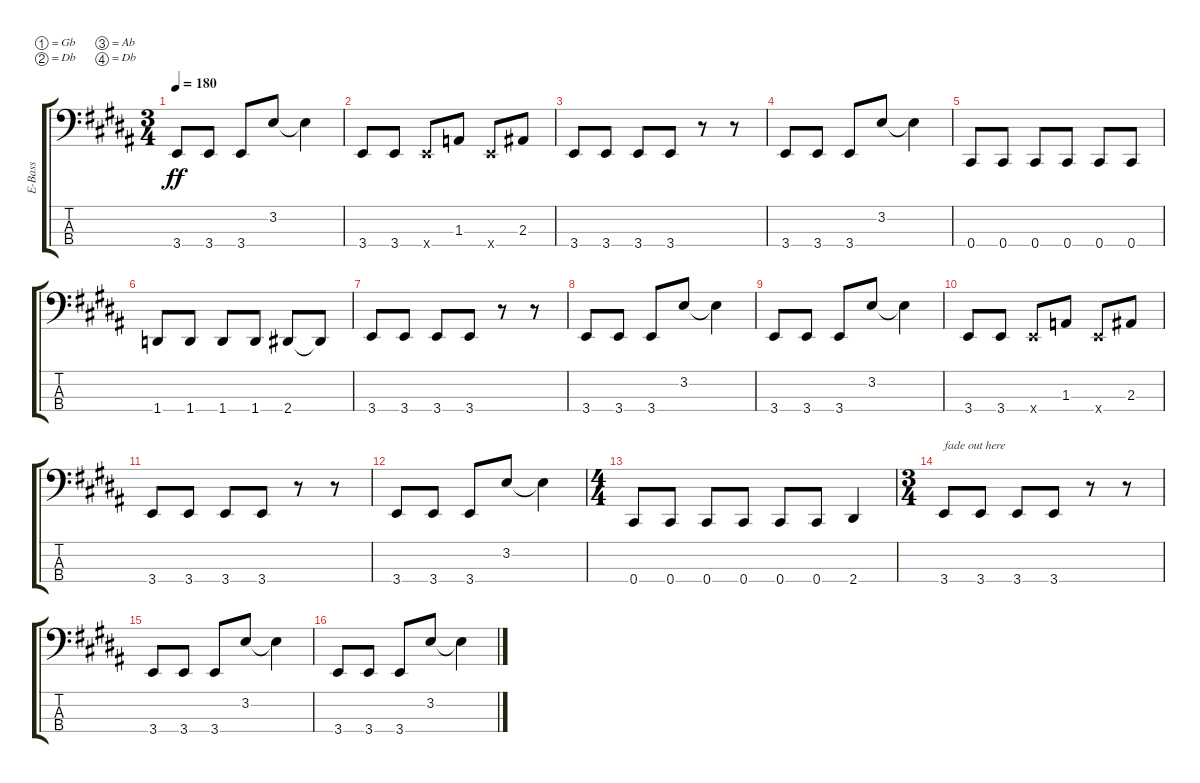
\bracketExtendMode groupsimilarinstruments
\otherSystemsTrackNameOrientation horizontal
\track ("Electric Bass" "E-Bass") {instrument electricbassfinger}
\staff {score tabs}
\tuning (Gb2 Db2 Ab1 Db1)
\ts (3 4)
\tempo 180
\clef f4
\ks b
3.4{acc forcenatural}.8{dy ff beam Up} 3.4{acc forcenatural}.8{beam Up} 3.4{acc forcenatural}.8{beam Up} 3.2{acc forcenatural}.8{beam Up} 3.2{t acc forcenatural}.4{beam Down} |
3.4{acc forcenatural}.8{beam Up} 3.4{acc forcenatural}.8{beam Up} 3.4{x acc forcenatural}.8{beam Up} 1.3{acc b}.8{beam Up} 3.4{x acc forcenatural}.8{beam Up} 2.3{acc forcenatural}.8{beam Up} |
3.4{acc forcenatural}.8{beam Up} 3.4{acc forcenatural}.8{beam Up} 3.4{acc forcenatural}.8{beam Up} 3.4{acc forcenatural}.8{beam Up} r.8{beam Up} r.8{beam Up} |
3.4{acc forcenatural}.8{beam Up} 3.4{acc forcenatural}.8{beam Up} 3.4{acc forcenatural}.8{beam Up} 3.2{acc forcenatural}.8{beam Up} 3.2{t acc forcenatural}.4{beam Down} |
0.4{acc forcenatural}.8{beam Up} 0.4{acc forcenatural}.8{beam Up} 0.4{acc forcenatural}.8{beam Up} 0.4{acc forcenatural}.8{beam Up} 0.4{acc forcenatural}.8{beam Up} 0.4{acc forcenatural}.8{beam Up} |
1.4{acc b}.8{beam Up} 1.4{acc b}.8{beam Up} 1.4{acc b}.8{beam Up} 1.4{acc b}.8{beam Up} 2.4{acc forcenatural}.8{beam Up} 2.4{t acc forcenatural}.8{beam Up} |
3.4{acc forcenatural}.8{beam Up} 3.4{acc forcenatural}.8{beam Up} 3.4{acc forcenatural}.8{beam Up} 3.4{acc forcenatural}.8{beam Up} r.8{beam Up} r.8{beam Up} |
3.4{acc forcenatural}.8{beam Up} 3.4{acc forcenatural}.8{beam Up} 3.4{acc forcenatural}.8{beam Up} 3.2{acc forcenatural}.8{beam Up} 3.2{t acc forcenatural}.4{beam Down} |
3.4{acc forcenatural}.8{beam Up} 3.4{acc forcenatural}.8{beam Up} 3.4{acc forcenatural}.8{beam Up} 3.2{acc forcenatural}.8{beam Up} 3.2{t acc forcenatural}.4{beam Down} |
3.4{acc forcenatural}.8{beam Up} 3.4{acc forcenatural}.8{beam Up} 3.4{x acc forcenatural}.8{beam Up} 1.3{acc b}.8{beam Up} 3.4{x acc forcenatural}.8{beam Up} 2.3{acc forcenatural}.8{beam Up} |
3.4{acc forcenatural}.8{beam Up} 3.4{acc forcenatural}.8{beam Up} 3.4{acc forcenatural}.8{beam Up} 3.4{acc forcenatural}.8{beam Up} r.8{beam Up} r.8{beam Up} |
3.4{acc forcenatural}.8{beam Up} 3.4{acc forcenatural}.8{beam Up} 3.4{acc forcenatural}.8{beam Up} 3.2{acc forcenatural}.8{beam Up} 3.2{t acc forcenatural}.4{beam Down} |
\ts (4 4)
0.4{acc forcenatural}.8{beam Up} 0.4{acc forcenatural}.8{beam Up} 0.4{acc forcenatural}.8{beam Up} 0.4{acc forcenatural}.8{beam Up} 0.4{acc forcenatural}.8{beam Up} 0.4{acc forcenatural}.8{beam Up} 2.4{acc forcenatural}.4{beam Up} |
\ts (3 4)
3.4{acc forcenatural}.8{txt "fade out here" beam Up} 3.4{acc forcenatural}.8{beam Up} 3.4{acc forcenatural}.8{beam Up} 3.4{acc forcenatural}.8{beam Up} r.8{beam Up} r.8{beam Up} |
3.4{acc forcenatural}.8{beam Up} 3.4{acc forcenatural}.8{beam Up} 3.4{acc forcenatural}.8{beam Up} 3.2{acc forcenatural}.8{beam Up} 3.2{t acc forcenatural}.4{beam Down} |
3.4{acc forcenatural}.8{beam Up} 3.4{acc forcenatural}.8{beam Up} 3.4{acc forcenatural}.8{beam Up} 3.2{acc forcenatural}.8{beam Up} 3.2{t acc forcenatural}.4{beam Down}
